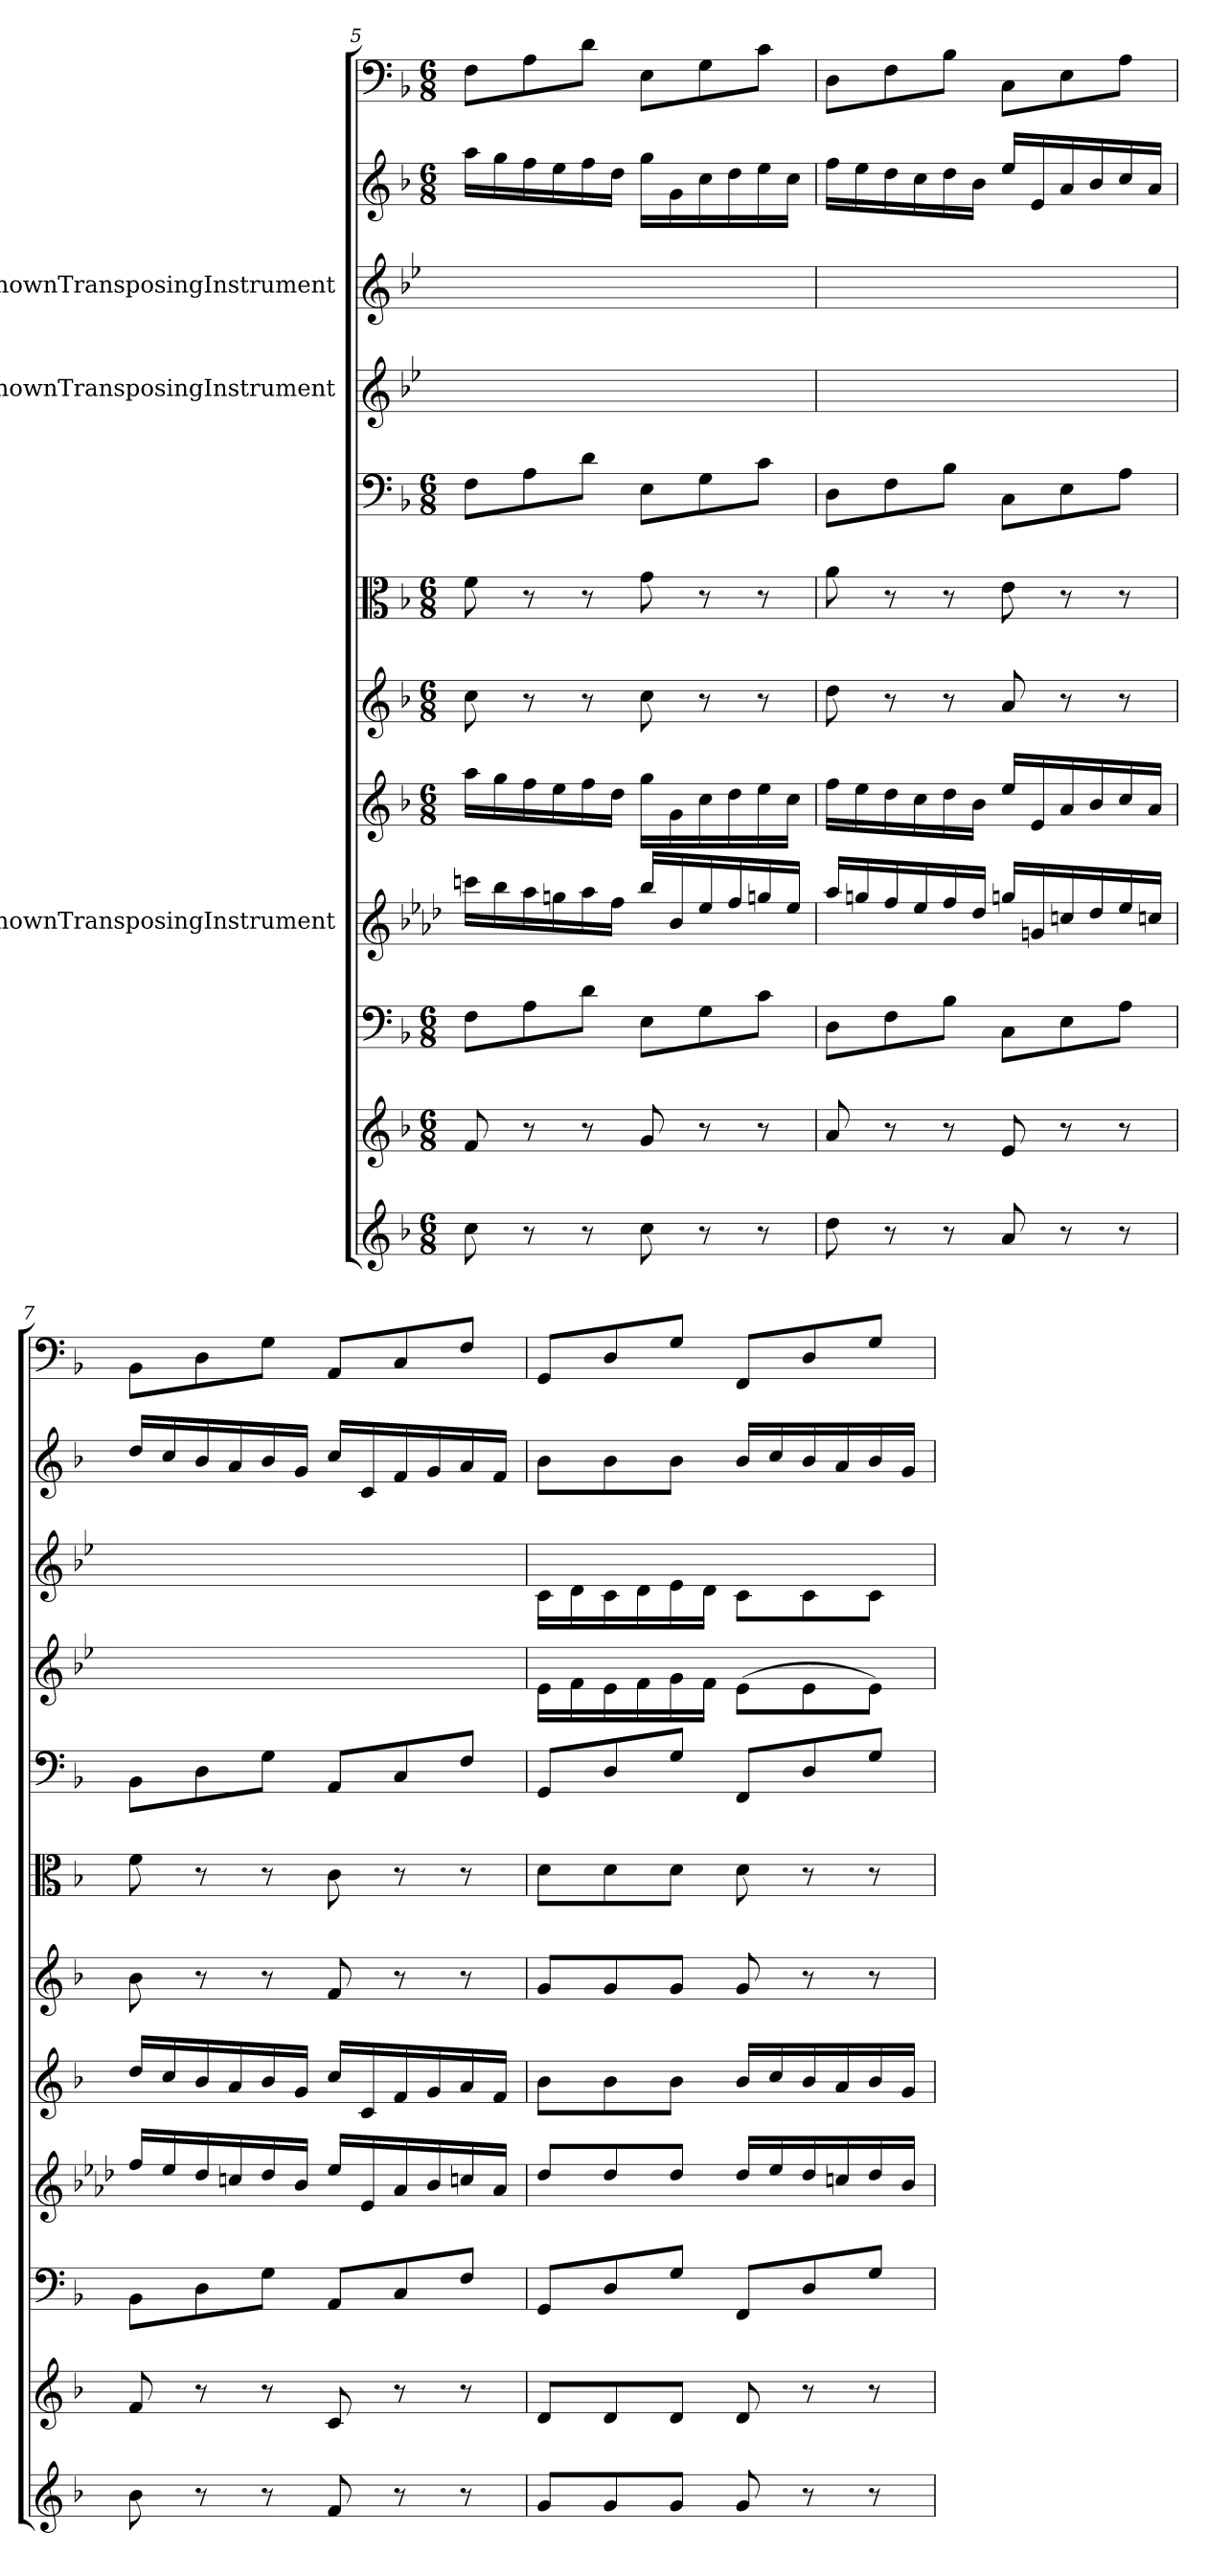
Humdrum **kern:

**kern	**kern	**kern	**kern	**kern	**kern	**kern	**kern	**kern	**kern	**kern	**kern
*part12	*part11	*part10	*part9	*part8	*part7	*part6	*part5	*part4	*part3	*part2	*part1
*staff12	*staff11	*staff10	*staff9	*staff8	*staff7	*staff6	*staff5	*staff4	*staff3	*staff2	*staff1
*	*	*	*I"UnknownTransposingInstrument	*	*	*	*	*I"UnknownTransposingInstrument	*I"UnknownTransposingInstrument	*	*
*clefG2	*clefG2	*clefF4	*clefG2	*clefG2	*clefG2	*clefC3	*clefF4	*clefG2	*clefG2	*clefG2	*clefF4
*	*	*	*ITrd2c3	*	*	*	*	*ITrd-4c-7	*ITrd-4c-7	*	*
*k[b-]	*k[b-]	*k[b-]	*k[b-]	*k[b-]	*k[b-]	*k[b-]	*k[b-]	*k[b-]	*k[b-]	*k[b-]	*k[b-]
*F:	*F:	*F:	*	*F:	*F:	*F:	*F:	*	*	*F:	*F:
*M6/8	*M6/8	*M6/8	*	*M6/8	*M6/8	*M6/8	*M6/8	*	*	*M6/8	*M6/8
=5	=5	=5	=5	=5	=5	=5	=5	=5	=5	=5	=5
8cc\	8f/	8F\L	16aan\LL	16aa\LL	8cc\	8f\	8F\L	2.r	2.r	16aa\LL	8F\L
.	.	.	16gg\	16gg\	.	.	.	.	.	16gg\	.
8r	8r	8A\	16ff\	16ff\	8r	8r	8A\	.	.	16ff\	8A\
.	.	.	16een\	16ee\	.	.	.	.	.	16ee\	.
8r	8r	8d\J	16ff\	16ff\	8r	8r	8d\J	.	.	16ff\	8d\J
.	.	.	16dd\JJ	16dd\JJ	.	.	.	.	.	16dd\JJ	.
8cc\	8g/	8E\L	16gg/LL	16gg\LL	8cc\	8g\	8E\L	.	.	16gg\LL	8E\L
.	.	.	16g/	16g\	.	.	.	.	.	16g\	.
8r	8r	8G\	16cc/	16cc\	8r	8r	8G\	.	.	16cc\	8G\
.	.	.	16dd/	16dd\	.	.	.	.	.	16dd\	.
8r	8r	8c\J	16een/	16ee\	8r	8r	8c\J	.	.	16ee\	8c\J
.	.	.	16cc/JJ	16cc\JJ	.	.	.	.	.	16cc\JJ	.
=6	=6	=6	=6	=6	=6	=6	=6	=6	=6	=6	=6
8dd\	8a/	8D\L	16ff/LL	16ff\LL	8dd\	8a\	8D\L	2.r	2.r	16ff\LL	8D\L
.	.	.	16een/	16ee\	.	.	.	.	.	16ee\	.
8r	8r	8F\	16dd/	16dd\	8r	8r	8F\	.	.	16dd\	8F\
.	.	.	16cc/	16cc\	.	.	.	.	.	16cc\	.
8r	8r	8B-\J	16dd/	16dd\	8r	8r	8B-\J	.	.	16dd\	8B-\J
.	.	.	16b-/JJ	16b-\JJ	.	.	.	.	.	16b-\JJ	.
8a/	8e/	8C\L	16een/LL	16ee/LL	8a/	8e\	8C\L	.	.	16ee/LL	8C\L
.	.	.	16en/	16e/	.	.	.	.	.	16e/	.
8r	8r	8E\	16an/	16a/	8r	8r	8E\	.	.	16a/	8E\
.	.	.	16b-/	16b-/	.	.	.	.	.	16b-/	.
8r	8r	8A\J	16cc/	16cc/	8r	8r	8A\J	.	.	16cc/	8A\J
.	.	.	16an/JJ	16a/JJ	.	.	.	.	.	16a/JJ	.
=7	=7	=7	=7	=7	=7	=7	=7	=7	=7	=7	=7
8b-\	8f/	8BB-\L	16dd/LL	16dd/LL	8b-\	8f\	8BB-\L	2.r	2.r	16dd/LL	8BB-\L
.	.	.	16cc/	16cc/	.	.	.	.	.	16cc/	.
8r	8r	8D\	16b-/	16b-/	8r	8r	8D\	.	.	16b-/	8D\
.	.	.	16an/	16a/	.	.	.	.	.	16a/	.
8r	8r	8G\J	16b-/	16b-/	8r	8r	8G\J	.	.	16b-/	8G\J
.	.	.	16g/JJ	16g/JJ	.	.	.	.	.	16g/JJ	.
8f/	8c/	8AA/L	16cc/LL	16cc/LL	8f/	8c\	8AA/L	.	.	16cc/LL	8AA/L
.	.	.	16c/	16c/	.	.	.	.	.	16c/	.
8r	8r	8C/	16f/	16f/	8r	8r	8C/	.	.	16f/	8C/
.	.	.	16g/	16g/	.	.	.	.	.	16g/	.
8r	8r	8F/J	16an/	16a/	8r	8r	8F/J	.	.	16a/	8F/J
.	.	.	16f/JJ	16f/JJ	.	.	.	.	.	16f/JJ	.
=8	=8	=8	=8	=8	=8	=8	=8	=8	=8	=8	=8
8g/L	8d/L	8GG/L	8b-/L	8b-\L	8g/L	8d\L	8GG/L	16b-\LL	16g\LL	8b-\L	8GG/L
.	.	.	.	.	.	.	.	16cc\	16a\	.	.
8g/	8d/	8D/	8b-/	8b-\	8g/	8d\	8D/	16b-\	16g\	8b-\	8D/
.	.	.	.	.	.	.	.	16cc\	16a\	.	.
8g/J	8d/J	8G/J	8b-/J	8b-\J	8g/J	8d\J	8G/J	16dd\	16b-\	8b-\J	8G/J
.	.	.	.	.	.	.	.	16cc\JJ	16a\JJ	.	.
8g/	8d/	8FF/L	16b-/LL	16b-/LL	8g/	8d\	8FF/L	(8b-\L	8g\L	16b-/LL	8FF/L
.	.	.	16cc/	16cc/	.	.	.	.	.	16cc/	.
8r	8r	8D/	16b-/	16b-/	8r	8r	8D/	8b-\	8g\	16b-/	8D/
.	.	.	16an/	16a/	.	.	.	.	.	16a/	.
8r	8r	8G/J	16b-/	16b-/	8r	8r	8G/J	8b-\J)	8g\J	16b-/	8G/J
.	.	.	16g/JJ	16g/JJ	.	.	.	.	.	16g/JJ	.
=	=	=	=	=	=	=	=	=	=	=	=
*-	*-	*-	*-	*-	*-	*-	*-	*-	*-	*-	*-
